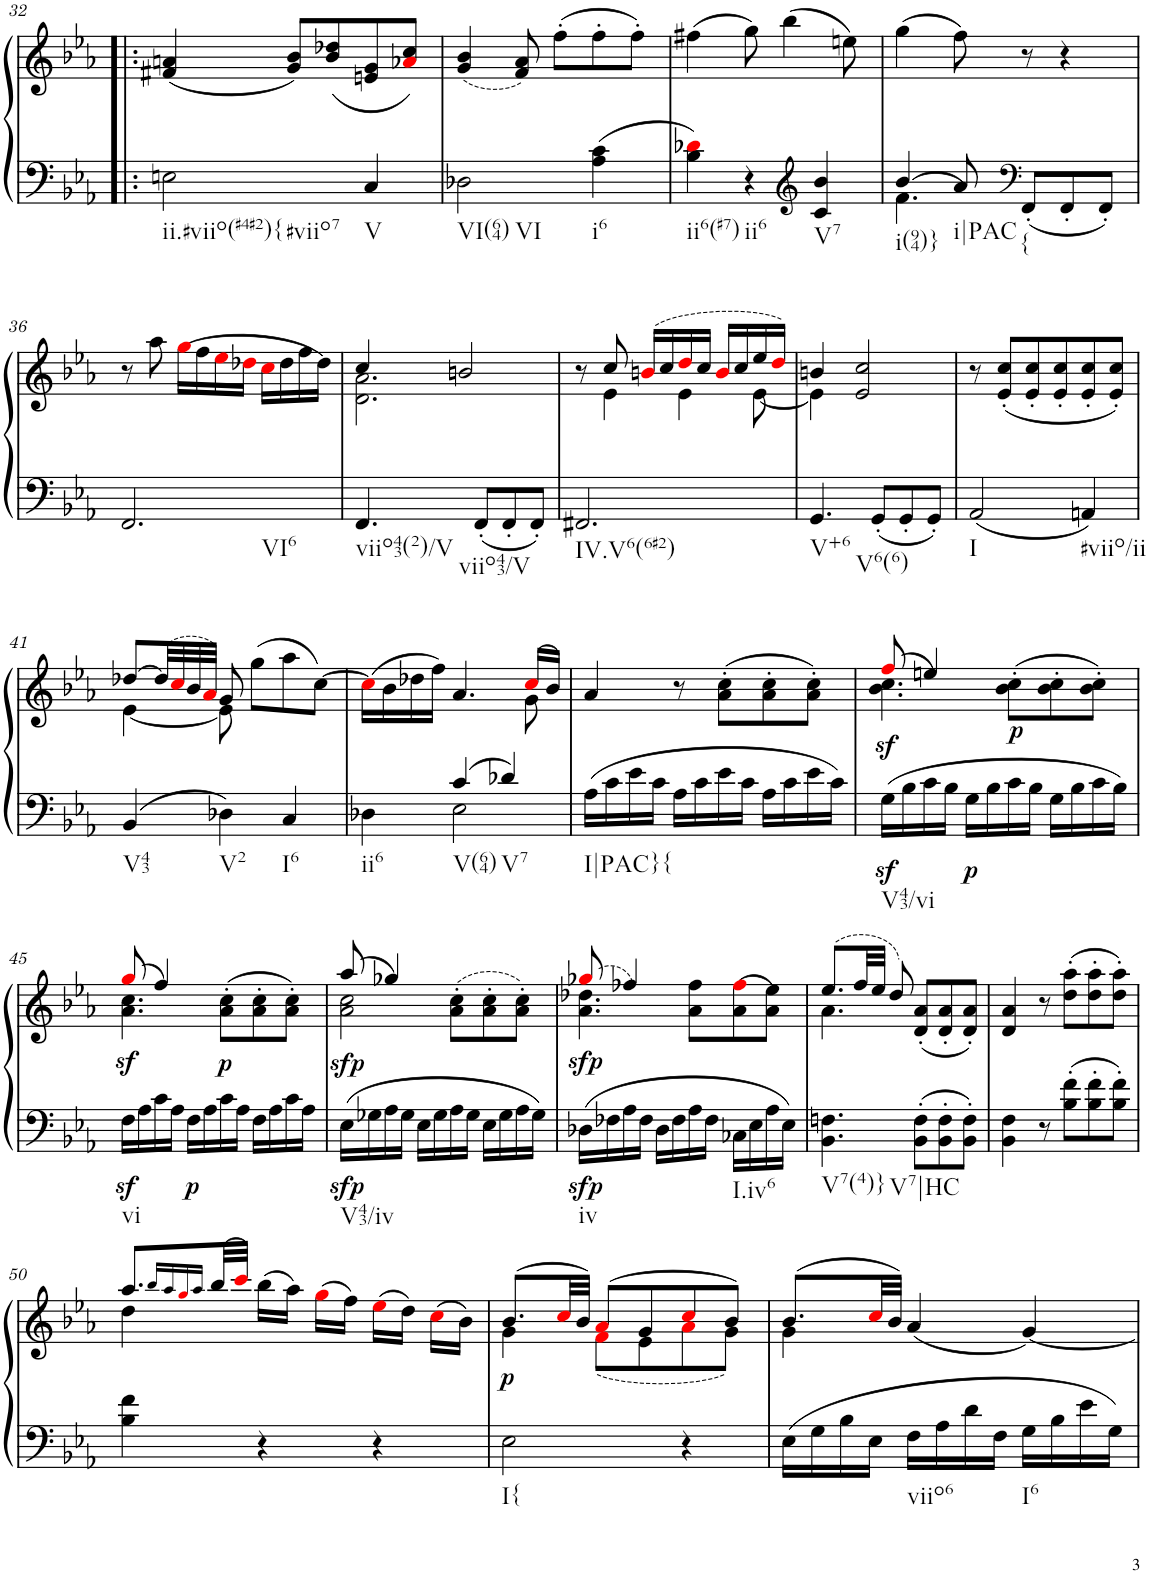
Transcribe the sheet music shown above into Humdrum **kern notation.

**kern	**kern	**dynam
*part1	*part1	*part1
*staff2	*staff1	*staff1/2
*I"Piano, Piano right	*	*
*I'Pno.	*	*
!!LO:PB:g=z
*clefF4	*clefG2	*
*k[b-e-a-]	*k[b-e-a-]	*
*M3/4	*M3/4	*
=32!|:	=32!|:	=32!|:
!LO:TX:b:t=ii.#viio(#4#2){	!	!
!LO:TX:b:t=#viio7	!	!
2En\	(4f#X/ 4an/	.
.	8g/ 8b-/L)	.
.	(8b-/ 8dd-X/	.
!LO:TX:b:t=V	!	!
4C/	8en/ 8g/	.
.	8a-Xi/ 8cc/J)	.
=33	=33	=33
!LO:TX:b:t=VI(64)	!	!
!LO:TX:b:t=VI	!	!
2D-X\	(<4g/ 4b-/	.
.	8f/ 8a-/)	.
.	(8ff'\L	.
!LO:TX:b:t=i6	!	!
4A-\ 4c\	8ff'\	.
.	8ff'\J)	.
=34	=34	=34
!LO:TX:b:t=ii6(#7)	!	!
4B-\ 4d-Xi\	(4ff#X\	.
!LO:TX:b:t=ii6	!	!
4r	8gg\)	.
.	(4bb-\	.
*clefG2	*	*
!LO:TX:b:t=V7	!	!
4c/ 4b-/	.	.
.	8een\)	.
=35	=35	=35
*^	*	*
!LO:TX:b:t=i(94)}	!	!	!
4b-/	4.f\	(4gg\	.
!LO:TX:b:t=i|PAC	!	!	!
8a-/	.	8ff\)	.
*clefF4	*	*	*
!LO:TX:b:t={	!	!	!
8FF'</L	4.ryy	8r	.
8FF'</	.	4r	.
8FF'</J	.	.	.
*v	*v	*	*
!!LO:LB:g=z
=36	=36	=36
!LO:TX:b:t=VI6	!	!
2.FF/	8r	.
.	8aa-\	.
.	(16ggi\LL	.
.	16ff\	.
.	16ee-i\	.
.	16dd-Xi\JJ	.
.	16cci\LL	.
.	16dd-\	.
.	16ff\	.
.	16dd-\JJ)	.
=37	=37	=37
*	*^	*
!LO:TX:b:t=viio43(2)/V	!	!	!
!LO:TX:b:t=viio43/V	!	!	!
4.FF/	4cc/	2.d\ 2.a-\	.
.	2bn/	.	.
8FF'/L	.	.	.
8FF'/	.	.	.
8FF'/J	.	.	.
=38	=38	=38	=38
!LO:TX:b:t=IV.V6(6#2)	!	!	!
2.FF#X/	8r	8ryy	.
.	8cc/	4e-\	.
.	(16bni/LL	.	.
.	16cc/	.	.
.	16ddi/	4e-\	.
.	16cc/JJ	.	.
.	16bi/LL	.	.
.	16cc/	.	.
.	16ee-/	[8e-\	.
.	16ddi/JJ)	.	.
=39	=39	=39	=39
!LO:TX:b:t=V+6	!	!	!
!LO:TX:b:t=V6(6)	!	!	!
4.GG/	4bn/	4e-\]	.
.	2e-/ 2cc/	2ryy	.
8GG'/L	.	.	.
8GG'/	.	.	.
8GG'/J	.	.	.
*	*v	*v	*
=40	=40	=40
!LO:TX:b:t=I	!	!
2AA-/	8r	.
.	(8e-/' 8cc/'L	.
.	8e-/' 8cc/'	.
.	8e-/' 8cc/'	.
!LO:TX:b:t=#viio/ii	!	!
4AAn/	8e-/' 8cc/'	.
.	8e-/' 8cc/'J)	.
!!LO:LB:g=z
=41	=41	=41
*	*^	*
!LO:TX:b:t=V43	!	!	!
4BB-/	[8dd-X/L	[4e-\	.
.	(32dd-/LL]	.	.
.	32cci/	.	.
.	32b-/	.	.
.	32a-i/JJJ)	.	.
!LO:TX:b:t=V2	!	!	!
4D-X\	8g/	8e-\]	.
.	(>8gg\L	4.ryy	.
!LO:TX:b:t=I6	!	!	!
4C/	8aa-\	.	.
.	[>8cc\J)	.	.
=42	=42	=42	=42
*^	*	*	*
!LO:TX:b:t=ii6	!	!	!	!
4D-X\	4ryy	(>16cci\LL]	8ryy	.
.	.	16b-\	.	.
*	*	*v	*v	*
.	.	16dd-X\	.
.	.	16ff\JJ)	.
!LO:TX:b:t=V(64)	!	!	!
4c/	2E-\	4.a-/	.
!LO:TX:b:t=V7	!	!	!
4d-X/	.	.	.
*	*	*^	*
.	.	(16cci/LL	8g\	.
.	.	16b-/JJ)	.	.
*v	*v	*	*	*
*	*v	*v	*
=43	=43	=43
!LO:TX:b:t=I|PAC}{	!	!
16A-\LL	4a-/	.
16c\	.	.
16e-\	.	.
16c\JJ	.	.
16A-\LL	8r	.
16c\	.	.
16e-\	(8a-\' 8cc\'L	.
16c\JJ	.	.
16A-\LL	8a-\' 8cc\'	.
16c\	.	.
16e-\	8a-\' 8cc\'J)	.
16c\JJ	.	.
=44	=44	=44
*	*^	*
!LO:TX:b:t=V43/vi	!	!	!
!	!	!	!LO:DY:b
16Gz<\LL	(8ffi/	4.b-\ 4.cc\	sf
16B-\	.	.	.
16c\	4een/)	.	.
16B-\JJ	.	.	.
!	!	!	!LO:DY:b=2
16G\LL	.	.	p
16B-\	.	.	.
!	!	!	!LO:DY:b
16c\	(>8b-\'> 8cc\'>L	4.ryy	p
16B-\JJ	.	.	.
16G\LL	8b-\'> 8cc\'>	.	.
16B-\	.	.	.
16c\	8b-\'> 8cc\'>J)	.	.
16B-\JJ	.	.	.
!!LO:LB:g=z	!!
=45	=45	=45	=45
!LO:TX:b:t=vi	!	!	!
!	!	!	!LO:DY:b
16Fz<\LL	(8ggi/	4.a-\ 4.cc\	sf
16A-\	.	.	.
16c\	4ff/)	.	.
16A-\JJ	.	.	.
!	!	!	!LO:DY:b=2
16F\LL	.	.	p
16A-\	.	.	.
!	!	!	!LO:DY:b
16c\	(>8a-\'> 8cc\'>L	4.ryy	p
16A-\JJ	.	.	.
16F\LL	8a-\'> 8cc\'>	.	.
16A-\	.	.	.
16c\	8a-\'> 8cc\'>J)	.	.
16A-\JJ	.	.	.
=46	=46	=46	=46
!LO:TX:b:t=V43/iv	!	!	!
!	!	!	!LO:DY:b=2
!	!	!	!LO:DY:n=1:b
16E-\LL	(8aa-/	2a-\ 2cc\	sfp sfp
16G-X\	.	.	.
16A-\	4gg-X/)	.	.
16G-\JJ	.	.	.
16E-\LL	.	.	.
16G-\	.	.	.
16A-\	(>8a-\'> 8cc\'>L	.	.
16G-\JJ	.	.	.
16E-\LL	8a-\'> 8cc\'>	4ryy	.
16G-\	.	.	.
16A-\	8a-\'> 8cc\'>J)	.	.
16G-\JJ	.	.	.
=47	=47	=47	=47
!LO:TX:b:t=iv	!	!	!
!	!	!	!LO:DY:b=2
!	!	!	!LO:DY:n=1:b
16D-X\LL	(8gg-Xi/	4.a-\ 4.dd-X\	sfp sfp
16F-X\	.	.	.
16A-\	4ff-X/)	.	.
16F-\JJ	.	.	.
16D-\LL	.	.	.
16F-\	.	.	.
16A-\	8a-\ 8ff-\L	4.ryy	.
16F-\JJ	.	.	.
!LO:TX:b:t=I.iv6	!	!	!
16C-X\LL	(8a-\ 8ff-i\	.	.
16E-\	.	.	.
16A-\	8a-\ 8ee-\J)	.	.
16E-\JJ	.	.	.
=48	=48	=48	=48
!LO:TX:b:t=V7(4)}	!	!	!
!LO:TX:b:t=V7|HC	!	!	!
4.BB-\ 4.Fn\	(8.ee-/L	4.a-\	.
.	32ff/LL	.	.
.	32ee-/JJJ	.	.
.	8dd/)	.	.
8BB-\' 8F\'L	(<8d/'< 8a-/'<L	4.ryy	.
8BB-\' 8F\'	8d/'< 8a-/'<	.	.
8BB-\' 8F\'J	8d/'< 8a-/'<J)	.	.
*	*v	*v	*
=49	=49	=49
4BB-\ 4F\	4d/ 4a-/	.
8r	8r	.
8B-\' 8f\'L	(8dd\' 8aa-\'L	.
8B-\' 8f\'	8dd\' 8aa-\'	.
8B-\' 8f\'J	8dd\' 8aa-\'J)	.
!!LO:LB:g=z
=50	=50	=50
*	*^	*
4B-\ 4f\	8.aa-/L	4dd\	.
.	16qbb-/LL	.	.
.	16qaa-/	.	.
.	16qggi/	.	.
.	16qaa-/JJ	.	.
.	(32bb-/LL	.	.
.	32ccci/JJJ)	.	.
4r	(>16bb-\LL	2ryy	.
.	16aa-\JJ)	.	.
.	(>16ggi\LL	.	.
.	16ff\JJ)	.	.
4r	(>16ee-i\LL	.	.
.	16dd\JJ)	.	.
.	(>16cci\LL	.	.
.	16b-\JJ)	.	.
=51	=51	=51	=51
!LO:TX:b:t=I{	!	!	!
!	!	!	!LO:DY:b
2E-\	(8.b-/L	4g\	p
.	32cci/LL	.	.
.	32b-/JJJ)	.	.
.	(8a-i/L	(8fi\L	.
.	8g/	8e-\	.
4r	8cci/	8a-i\	.
.	8b-/J)	8g\J)	.
=52	=52	=52	=52
16E-\LL	(8.b-/L	4g\	.
16G\	.	.	.
16B-\	.	.	.
16E-\JJ	32cci/LL	.	.
.	32b-/JJJ)	.	.
!LO:TX:b:t=viio6	!	!	!
16F\LL	(<4a-/	2ryy	.
16A-\	.	.	.
16d\	.	.	.
16F\JJ	.	.	.
!LO:TX:b:t=I6	!	!	!
16G\LL	[<4g/)	.	.
16B-\	.	.	.
16e-\	.	.	.
16G\JJ	.	.	.
*	*v	*v	*
=	=	=
*-	*-	*-
